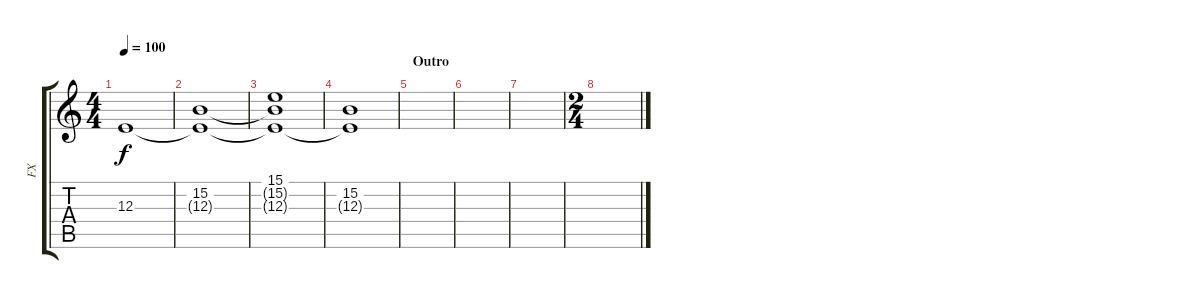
\track ("FX" "FX") {instrument lead5charang}
\staff {score tabs}
\tuning (Db4 Ab3 E3 B2 Gb2 B1) {hide}
\ts (4 4)
\tempo 100
\clef g2
\ks c
12.3.1{dy f} |
(15.2 12.3{t}).1 |
(15.1 15.2{t} 12.3{t}).1 |
(15.2 12.3{t}).1 |
\section ("" "Outro")
|
|
|
\ts (2 4)
